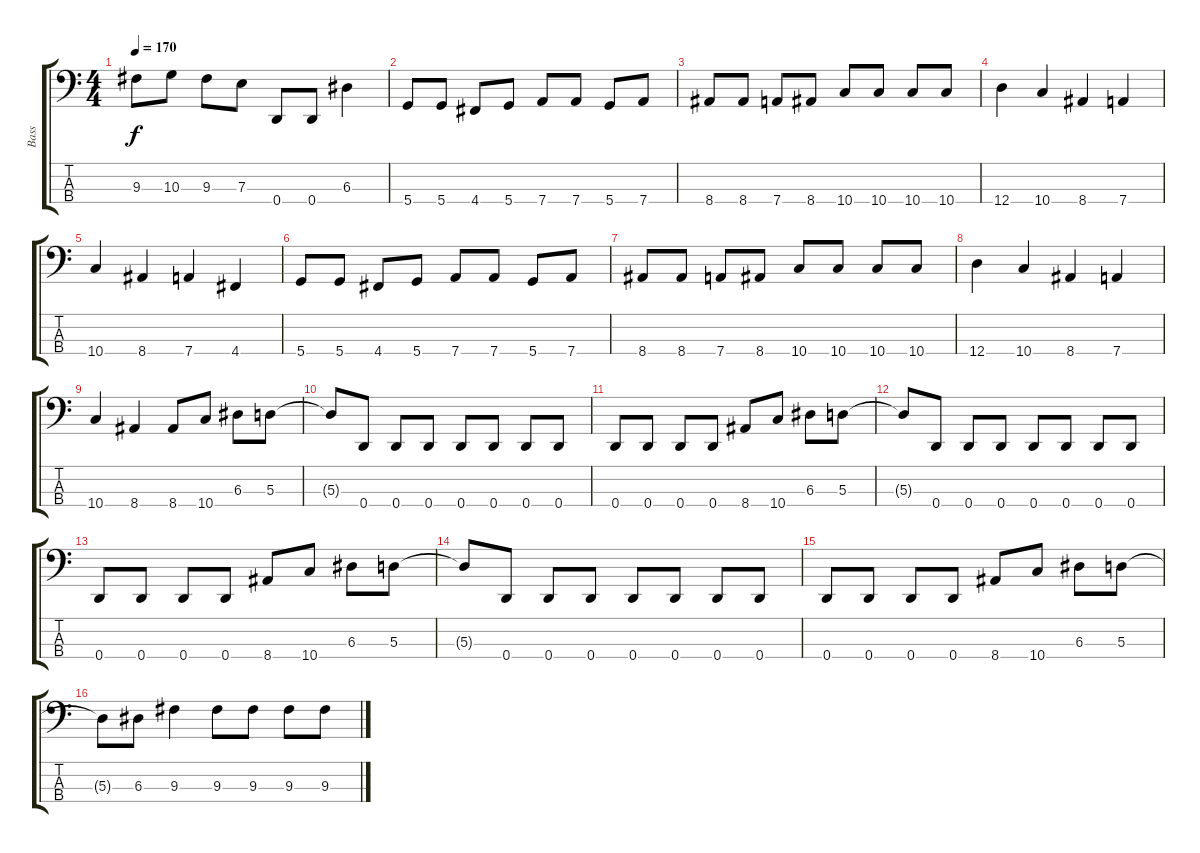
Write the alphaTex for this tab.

\track ("Bass" "Bass") {instrument electricbassfinger}
\staff {score tabs}
\tuning (G2 D2 A1 D1) {hide}
\ts (4 4)
\tempo 170
\clef f4
\ks c
9.3.8{dy f} 10.3.8 9.3.8 7.3.8 0.4.8 0.4.8 6.3.4 |
5.4.8 5.4.8 4.4.8 5.4.8 7.4.8 7.4.8 5.4.8 7.4.8 |
8.4.8 8.4.8 7.4.8 8.4.8 10.4.8 10.4.8 10.4.8 10.4.8 |
12.4.4 10.4.4 8.4.4 7.4.4 |
10.4.4 8.4.4 7.4.4 4.4.4 |
5.4.8 5.4.8 4.4.8 5.4.8 7.4.8 7.4.8 5.4.8 7.4.8 |
8.4.8 8.4.8 7.4.8 8.4.8 10.4.8 10.4.8 10.4.8 10.4.8 |
12.4.4 10.4.4 8.4.4 7.4.4 |
10.4.4 8.4.4 8.4.8 10.4.8 6.3.8 5.3.8 |
5.3{t}.8 0.4.8 0.4.8 0.4.8 0.4.8 0.4.8 0.4.8 0.4.8 |
0.4.8 0.4.8 0.4.8 0.4.8 8.4.8 10.4.8 6.3.8 5.3.8 |
5.3{t}.8 0.4.8 0.4.8 0.4.8 0.4.8 0.4.8 0.4.8 0.4.8 |
0.4.8 0.4.8 0.4.8 0.4.8 8.4.8 10.4.8 6.3.8 5.3.8 |
5.3{t}.8 0.4.8 0.4.8 0.4.8 0.4.8 0.4.8 0.4.8 0.4.8 |
0.4.8 0.4.8 0.4.8 0.4.8 8.4.8 10.4.8 6.3.8 5.3.8 |
5.3{t}.8 6.3.8 9.3.4 9.3.8 9.3.8 9.3.8 9.3.8
